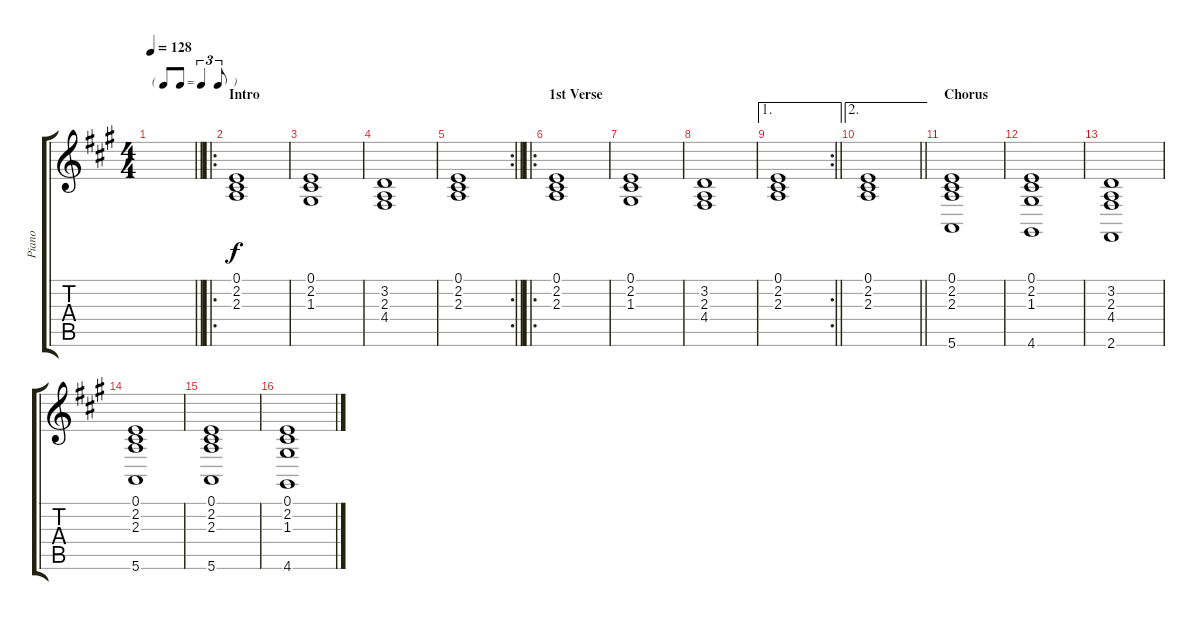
\track ("Piano" "Piano") {instrument acousticgrandpiano}
\staff {score tabs}
\tuning (E4 B3 G3 D3 A2 E2) {hide}
\ts (4 4)
\tf triplet8th
\tempo 128
\clef g2
\barLineRight lightlight
\ks a
|
\ro
\section ("" "Intro")
(0.1 2.2 2.3).1 |
(0.1 2.2 1.3).1 |
(3.2 2.3 4.4).1 |
\rc 2
\barLineRight lightlight
(0.1 2.2 2.3).1 |
\ro
\section ("" "1st Verse")
(0.1 2.2 2.3).1 |
(0.1 2.2 1.3).1 |
(3.2 2.3 4.4).1 |
\ae 1
\rc 2
\barLineRight lightlight
(0.1 2.2 2.3).1 |
\ae 2
\barLineRight lightlight
(0.1 2.2 2.3).1 |
\section ("" "Chorus")
(0.1 2.2 2.3 5.6).1 |
(0.1 2.2 1.3 4.6).1 |
(3.2 2.3 4.4 2.6).1 |
(0.1 2.2 2.3 5.6).1 |
(0.1 2.2 2.3 5.6).1 |
(0.1 2.2 1.3 4.6).1
